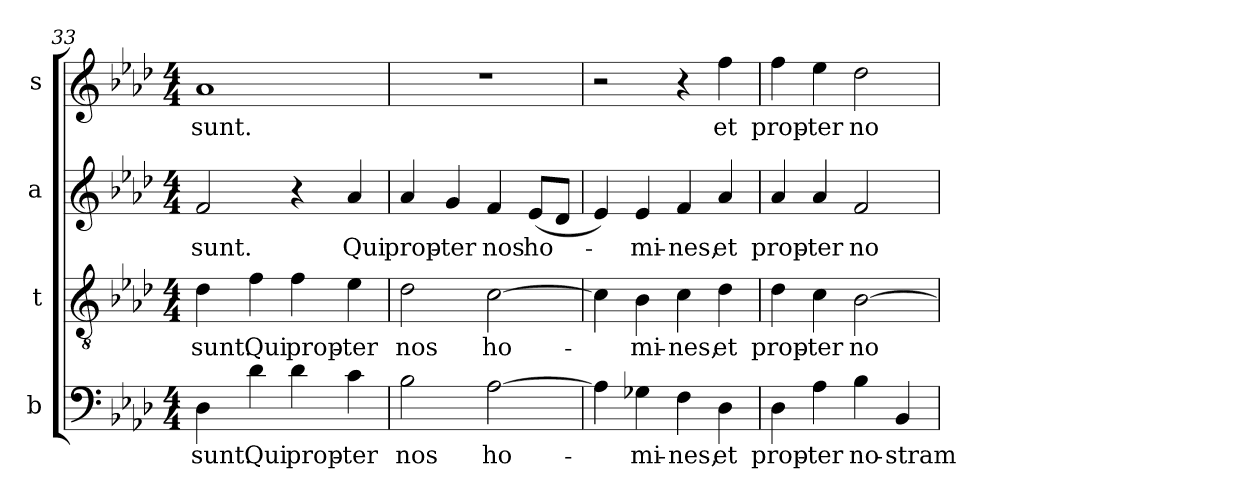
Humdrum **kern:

**kern	**text	**kern	**text	**kern	**text	**kern	**text
*part4	*part4	*part3	*part3	*part2	*part2	*part1	*part1
*staff4	*staff4	*staff3	*staff3	*staff2	*staff2	*staff1	*staff1
*I"b	*	*I"t	*	*I"a	*	*I"s	*
*clefF4	*	*clefGv2	*	*clefG2	*	*clefG2	*
*	*	*ITrd7c12	*	*	*	*	*
*k[b-e-a-d-]	*	*k[b-e-a-d-]	*	*k[b-e-a-d-]	*	*k[b-e-a-d-]	*
*f:	*	*f:	*	*f:	*	*f:	*
*M4/4	*	*M4/4	*	*M4/4	*	*M4/4	*
*MM120	*	*MM120	*	*MM120	*	*MM120	*
=33	=33	=33	=33	=33	=33	=33	=33
!	!LO:LY:b:color=#000000	!	!	!	!	!	!
!	!	!	!LO:LY:b:color=#000000	!	!	!	!
!	!	!	!	!	!LO:LY:b:color=#000000	!	!
!	!	!	!	!	!	!	!LO:LY:b:color=#000000
4D-i\	sunt.	4D-i\	sunt.	2fi/	sunt.	1a-i	sunt.
!	!LO:LY:b:color=#000000	!	!	!	!	!	!
!	!	!	!LO:LY:b:color=#000000	!	!	!	!
4d-i\	Qui	4Fi\	Qui	.	.	.	.
!	!LO:LY:b:color=#000000	!	!	!	!	!	!
!	!	!	!LO:LY:b:color=#000000	!	!	!	!
4d-i\	prop-	4Fi\	prop-	4r	.	.	.
!	!LO:LY:b:color=#000000	!	!	!	!	!	!
!	!	!	!LO:LY:b:color=#000000	!	!	!	!
!	!	!	!	!	!LO:LY:b:color=#000000	!	!
4ci\	-ter	4E-i\	-ter	4a-i/	Qui	.	.
=34	=34	=34	=34	=34	=34	=34	=34
!	!LO:LY:b:color=#000000	!	!	!	!	!	!
!	!	!	!LO:LY:b:color=#000000	!	!	!	!
!	!	!	!	!	!LO:LY:b:color=#000000	!	!
2B-i\	nos	2D-i\	nos	4a-i/	prop-	1r	.
!	!	!	!	!	!LO:LY:b:color=#000000	!	!
.	.	.	.	4gi/	-ter	.	.
!	!LO:LY:b:color=#000000	!	!	!	!	!	!
!	!	!	!LO:LY:b:color=#000000	!	!	!	!
!	!	!	!	!	!LO:LY:b:color=#000000	!	!
[2A-i\	ho-	[2Ci\	ho-	4fi/	nos	.	.
!	!	!	!	!	!LO:LY:b:color=#000000	!	!
.	.	.	.	(8e-i/L	ho-	.	.
.	.	.	.	8d-i/J	.	.	.
=35	=35	=35	=35	=35	=35	=35	=35
4A-i\]	.	4Ci\]	.	4e-i/)	.	2r	.
!	!LO:LY:b:color=#000000	!	!	!	!	!	!
!	!	!	!LO:LY:b:color=#000000	!	!	!	!
!	!	!	!	!	!LO:LY:b:color=#000000	!	!
4G-Xi\	-mi-	4BB-i\	-mi-	4e-i/	-mi-	.	.
!	!LO:LY:b:color=#000000	!	!	!	!	!	!
!	!	!	!LO:LY:b:color=#000000	!	!	!	!
!	!	!	!	!	!LO:LY:b:color=#000000	!	!
4Fi\	-nes,	4Ci\	-nes,	4fi/	-nes,	4r	.
!	!LO:LY:b:color=#000000	!	!	!	!	!	!
!	!	!	!LO:LY:b:color=#000000	!	!	!	!
!	!	!	!	!	!LO:LY:b:color=#000000	!	!
!	!	!	!	!	!	!	!LO:LY:b:color=#000000
4D-i\	et	4D-i\	et	4a-i/	et	4ffi\	et
!!LO:LB:g=z
=36	=36	=36	=36	=36	=36	=36	=36
!	!LO:LY:b:color=#000000	!	!	!	!	!	!
!	!	!	!LO:LY:b:color=#000000	!	!	!	!
!	!	!	!	!	!LO:LY:b:color=#000000	!	!
!	!	!	!	!	!	!	!LO:LY:b:color=#000000
4D-i\	prop-	4D-i\	prop-	4a-i/	prop-	4ffi\	prop-
!	!LO:LY:b:color=#000000	!	!	!	!	!	!
!	!	!	!LO:LY:b:color=#000000	!	!	!	!
!	!	!	!	!	!LO:LY:b:color=#000000	!	!
!	!	!	!	!	!	!	!LO:LY:b:color=#000000
4A-i\	-ter	4Ci\	-ter	4a-i/	-ter	4ee-i\	-ter
!	!LO:LY:b:color=#000000	!	!	!	!	!	!
!	!	!	!LO:LY:b:color=#000000	!	!	!	!
!	!	!	!	!	!LO:LY:b:color=#000000	!	!
!	!	!	!	!	!	!	!LO:LY:b:color=#000000
4B-i\	no-	[2BB-i\	no-	2fi/	no-	2dd-i\	no-
!	!LO:LY:b:color=#000000	!	!	!	!	!	!
4BB-i/	-stram	.	.	.	.	.	.
=	=	=	=	=	=	=	=
*-	*-	*-	*-	*-	*-	*-	*-
